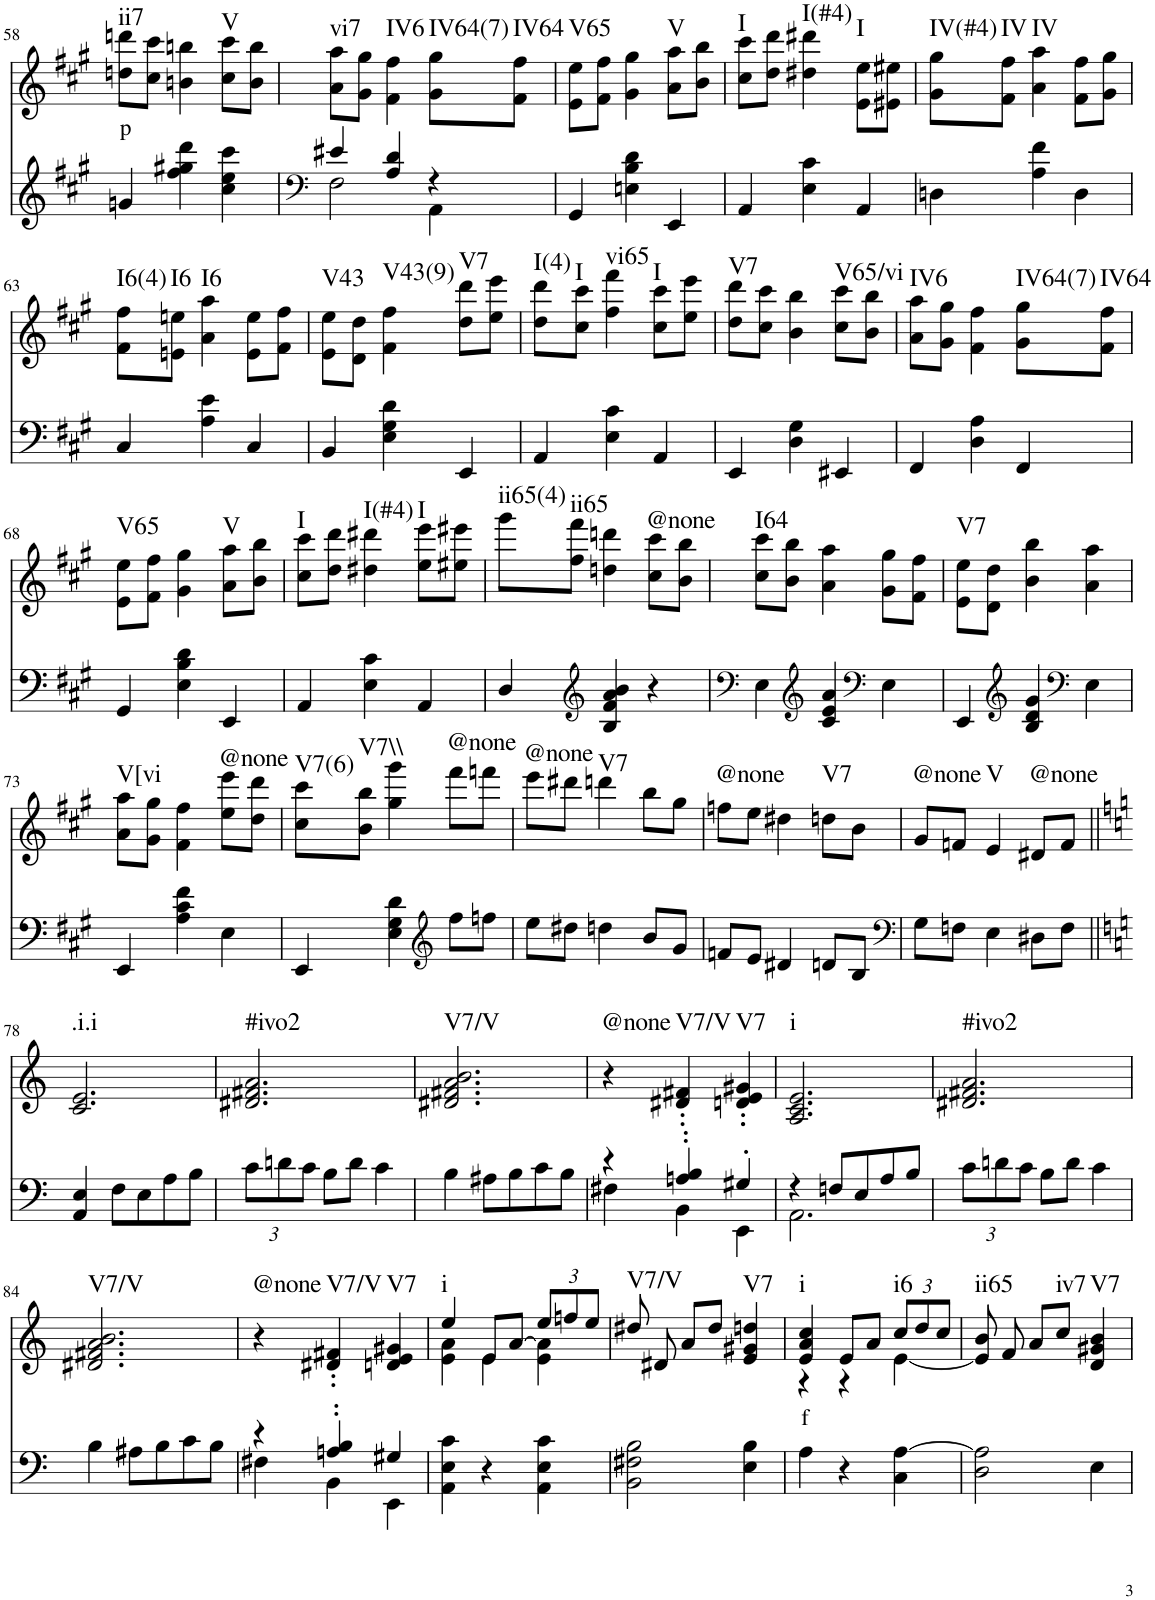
**kern	**kern	**text	**harte
*part2	*part1	*part1	*part1
*staff2	*staff1	*staff1	*
*I"Piano	*I"Piano	*	*
*I'Pno	*I'Pno	*	*
!!LO:PB:g=z
*clefG2	*clefG2	*	*
*k[f#c#g#]	*k[f#c#g#]	*	*
*M3/4	*M3/4	*	*
=58	=58	=58	=58
!	!	!LO:LY:b	!LO:H:kt=ii7
4gn/	8ddn\ 8dddn\L	p	N
.	8cc#\ 8ccc#\J	.	.
4ff#\ 4gg#X\ 4ddd\	4bn\ 4bbn\	.	.
!	!	!	!LO:H:kt=V
4cc#\ 4ee\ 4ccc#\	8cc#\ 8ccc#\L	.	N
.	8b\ 8bb\J	.	.
=59	=59	=59	=59
*clefF4	*	*	*
*^	*	*	*
!	!	!	!	!LO:H:kt=vi7
4e#X/	2F#\	8a\ 8aa\L	.	N
.	.	8g#\ 8gg#\J	.	.
!	!	!	!	!LO:H:kt=IV6
4A/ 4d/	.	4f#\ 4ff#\	.	N
!	!	!	!	!LO:H:kt=IV64(7)
4r	4AA\	8g#\ 8gg#\L	.	N
!	!	!	!	!LO:H:kt=IV64
.	.	8f#\ 8ff#\J	.	N
*v	*v	*	*	*
=60	=60	=60	=60
!	!	!	!LO:H:kt=V65
4GG#/	8e\ 8ee\L	.	N
.	8f#\ 8ff#\J	.	.
4En\ 4B\ 4d\	4g#\ 4gg#\	.	.
!	!	!	!LO:H:kt=V
4EE/	8a\ 8aa\L	.	N
.	8b\ 8bb\J	.	.
=61	=61	=61	=61
!	!	!	!LO:H:kt=I
4AA/	8cc#\ 8ccc#\L	.	N
.	8dd\ 8ddd\J	.	.
!	!	!	!LO:H:kt=I(#4)
4E\ 4c#\	4dd#X\ 4ddd#X\	.	N
!	!	!	!LO:H:kt=I
4AA/	8e\ 8ee\L	.	N
.	8e#X\ 8ee#X\J	.	.
=62	=62	=62	=62
!	!	!	!LO:H:kt=IV(#4)
4Dn\	8g#\ 8gg#\L	.	N
!	!	!	!LO:H:kt=IV
.	8f#\ 8ff#\J	.	N
!	!	!	!LO:H:kt=IV
4A\ 4f#\	4a\ 4aa\	.	N
4D\	8f#\ 8ff#\L	.	.
.	8g#\ 8gg#\J	.	.
!!LO:LB:g=z
=63	=63	=63	=63
!	!	!	!LO:H:kt=I6(4)
4C#/	8f#\ 8ff#\L	.	N
!	!	!	!LO:H:kt=I6
.	8en\ 8een\J	.	N
!	!	!	!LO:H:kt=I6
4A\ 4e\	4a\ 4aa\	.	N
4C#/	8e\ 8ee\L	.	.
.	8f#\ 8ff#\J	.	.
=64	=64	=64	=64
!	!	!	!LO:H:kt=V43
4BB/	8e\ 8ee\L	.	N
.	8d\ 8dd\J	.	.
!	!	!	!LO:H:kt=V43(9)
4E\ 4G#\ 4d\	4f#\ 4ff#\	.	N
!	!	!	!LO:H:kt=V7
4EE/	8dd\ 8ddd\L	.	N
.	8ee\ 8eee\J	.	.
=65	=65	=65	=65
!	!	!	!LO:H:kt=I(4)
4AA/	8dd\ 8ddd\L	.	N
!	!	!	!LO:H:kt=I
.	8cc#\ 8ccc#\J	.	N
!	!	!	!LO:H:kt=vi65
4E\ 4c#\	4ff#\ 4fff#\	.	N
!	!	!	!LO:H:kt=I
4AA/	8cc#\ 8ccc#\L	.	N
.	8ee\ 8eee\J	.	.
=66	=66	=66	=66
!	!	!	!LO:H:kt=V7
4EE/	8dd\ 8ddd\L	.	N
.	8cc#\ 8ccc#\J	.	.
4D\ 4G#\	4b\ 4bb\	.	.
!	!	!	!LO:H:kt=V65/vi
4EE#X/	8cc#\ 8ccc#\L	.	N
.	8b\ 8bb\J	.	.
=67	=67	=67	=67
!	!	!	!LO:H:kt=IV6
4FF#/	8a\ 8aa\L	.	N
.	8g#\ 8gg#\J	.	.
4D\ 4A\	4f#\ 4ff#\	.	.
!	!	!	!LO:H:kt=IV64(7)
4FF#/	8g#\ 8gg#\L	.	N
!	!	!	!LO:H:kt=IV64
.	8f#\ 8ff#\J	.	N
!!LO:LB:g=z
=68	=68	=68	=68
!	!	!	!LO:H:kt=V65
4GG#/	8e\ 8ee\L	.	N
.	8f#\ 8ff#\J	.	.
4E\ 4B\ 4d\	4g#\ 4gg#\	.	.
!	!	!	!LO:H:kt=V
4EE/	8a\ 8aa\L	.	N
.	8b\ 8bb\J	.	.
=69	=69	=69	=69
!	!	!	!LO:H:kt=I
4AA/	8cc#\ 8ccc#\L	.	N
.	8dd\ 8ddd\J	.	.
!	!	!	!LO:H:kt=I(#4)
4E\ 4c#\	4dd#X\ 4ddd#X\	.	N
!	!	!	!LO:H:kt=I
4AA/	8ee\ 8eee\L	.	N
.	8ee#X\ 8eee#X\J	.	.
=70	=70	=70	=70
!	!	!	!LO:H:kt=ii65(4)
4D/	8ggg#\L	.	N
!	!	!	!LO:H:kt=ii65
.	8ff#\ 8fff#\J	.	N
*clefG2	*	*	*
4B/ 4f#/ 4a/ 4b/	4ddn\ 4dddn\	.	.
!	!	!	!LO:H:kt=@none
4r	8cc#\ 8ccc#\L	.	N
.	8b\ 8bb\J	.	.
=71	=71	=71	=71
*clefF4	*	*	*
!	!	!	!LO:H:kt=I64
4E\	8cc#\ 8ccc#\L	.	N
.	8b\ 8bb\J	.	.
*clefG2	*	*	*
4c#/ 4e/ 4a/	4a\ 4aa\	.	.
*clefF4	*	*	*
4E\	8g#\ 8gg#\L	.	.
.	8f#\ 8ff#\J	.	.
=72	=72	=72	=72
!	!	!	!LO:H:kt=V7
4EE/	8e\ 8ee\L	.	N
.	8d\ 8dd\J	.	.
*clefG2	*	*	*
4B/ 4d/ 4g#/	4b\ 4bb\	.	.
*clefF4	*	*	*
4E\	4a\ 4aa\	.	.
!!LO:LB:g=z
=73	=73	=73	=73
!	!	!	!LO:H:kt=V[vi
4EE/	8a\ 8aa\L	.	N
.	8g#\ 8gg#\J	.	.
4A\ 4c#\ 4f#\	4f#\ 4ff#\	.	.
!	!	!	!LO:H:kt=@none
4E\	8ee\ 8eee\L	.	N
.	8dd\ 8ddd\J	.	.
=74	=74	=74	=74
!	!	!	!LO:H:kt=V7(6)
4EE/	8cc#\ 8ccc#\L	.	N
!	!	!	!LO:H:kt=V7\\
.	8b\ 8bb\J	.	N
4E\ 4G#\ 4d\	4gg#\ 4ggg#\	.	.
*clefG2	*	*	*
!	!	!	!LO:H:kt=@none
8ff#\L	8fff#\L	.	N
8ffn\J	8fffn\J	.	.
=75	=75	=75	=75
!	!	!	!LO:H:kt=@none
8ee\L	8eee\L	.	N
8dd#X\J	8ddd#X\J	.	.
!	!	!	!LO:H:kt=V7
4ddn\	4dddn\	.	N
8b/L	8bb\L	.	.
8g#/J	8gg#\J	.	.
=76	=76	=76	=76
!	!	!	!LO:H:kt=@none
8fn/L	8ffn\L	.	N
8e/J	8ee\J	.	.
4d#X/	4dd#X\	.	.
!	!	!	!LO:H:kt=V7
8dn/L	8ddn\L	.	N
8B/J	8b\J	.	.
=77	=77	=77	=77
*clefF4	*	*	*
!	!	!	!LO:H:kt=@none
8G#\L	8g#/L	.	N
8Fn\J	8fn/J	.	.
!	!	!	!LO:H:kt=V
4E\	4e/	.	N
!	!	!	!LO:H:kt=@none
8D#X\L	8d#X/L	.	N
8F\J	8f/J	.	.
!!LO:LB:g=z
=78||	=78||	=78||	=78||
*k[]	*k[]	*	*
!	!	!	!LO:H:kt=.i.i
4AA/ 4E/	2.c/ 2.e/	.	N
8F\L	.	.	.
8E\	.	.	.
8A\	.	.	.
8B\J	.	.	.
=79	=79	=79	=79
*Xbrackettup	*	*	*
!	!	!	!LO:H:kt=#ivo2
12c\L	2.d#X/ 2.f#X/ 2.a/	.	N
12dn\	.	.	.
12c\J	.	.	.
8B\L	.	.	.
8d\J	.	.	.
4c\	.	.	.
=80	=80	=80	=80
!	!	!	!LO:H:kt=V7/V
4B\	2.d#X/ 2.f#X/ 2.a/ 2.b/	.	N
8A#X\L	.	.	.
8B\	.	.	.
8c\	.	.	.
8B\J	.	.	.
=81	=81	=81	=81
*^	*	*	*
!	!	!	!	!LO:H:kt=@none
4r	4F#X\	4r	.	N
!	!	!	!	!LO:H:kt=V7/V
4An/' 4B/'	4BB\	4d#X/' 4f#X/'	.	N
!	!	!	!	!LO:H:kt=V7
4G#X'/	4EE\	4dn/' 4e/' 4g#X/'	.	N
=82	=82	=82	=82	=82
!	!	!	!	!LO:H:kt=i
4r	2.AA\	2.A/ 2.c/ 2.e/	.	N
8Fn/L	.	.	.	.
8E/	.	.	.	.
8A/	.	.	.	.
8B/J	.	.	.	.
*v	*v	*	*	*
=83	=83	=83	=83
!	!	!	!LO:H:kt=#ivo2
12c\L	2.d#X/ 2.f#X/ 2.a/	.	N
12dn\	.	.	.
12c\J	.	.	.
8B\L	.	.	.
8d\J	.	.	.
4c\	.	.	.
!!LO:LB:g=z
=84	=84	=84	=84
!	!	!	!LO:H:kt=V7/V
4B\	2.d#X/ 2.f#X/ 2.a/ 2.b/	.	N
8A#X\L	.	.	.
8B\	.	.	.
8c\	.	.	.
8B\J	.	.	.
=85	=85	=85	=85
*^	*	*	*
!	!	!	!	!LO:H:kt=@none
4r	4F#X\	4r	.	N
!	!	!	!	!LO:H:kt=V7/V
4An/' 4B/'	4BB\	4d#X/' 4f#X/'	.	N
!	!	!	!	!LO:H:kt=V7
4G#X/	4EE\	4dn/ 4e/ 4g#X/	.	N
=86	=86	=86	=86	=86
*	*	*^	*	*
!	!	!	!	!	!LO:H:kt=i
*v	*v	*	*	*	*
4AA\ 4E\ 4c\	4ee/	4e\ 4a\	.	N
4r	8e/L	4e\	.	.
.	[8a/J	.	.	.
*	*Xbrackettup	*	*	*
4AA\ 4E\ 4c\	12ee/L	4e\ 4a\]	.	.
.	12ffn/	.	.	.
.	12ee/J	.	.	.
*	*v	*v	*	*
=87	=87	=87	=87
!	!	!	!LO:H:kt=V7/V
2BB\ 2F#X\ 2B\	8dd#X/	.	N
.	8d#X/	.	.
.	8a/L	.	.
.	8dd#/J	.	.
!	!	!	!LO:H:kt=V7
4E\ 4B\	4e/ 4g#X/ 4ddn/	.	N
=88	=88	=88	=88
*	*^	*	*
!	!	!	!LO:LY:b	!LO:H:kt=i
4A\	4e/ 4a/ 4cc/	4r	f	N
4r	8e/L	4r	.	.
.	8a/J	.	.	.
!	!	!	!	!LO:H:kt=i6
4C\ [4A\	12cc/L	[4e\	.	N
.	12dd/	.	.	.
.	12cc/J	.	.	.
*	*v	*v	*	*
=89	=89	=89	=89
!	!	!	!LO:H:kt=ii65
2D\ 2A\]	8e/] 8b/	.	N
.	8f/	.	.
.	8a/L	.	.
!	!	!	!LO:H:kt=iv7
.	8cc/J	.	N
!	!	!	!LO:H:kt=V7
4E\	4d/ 4g#X/ 4b/	.	N
=	=	=	=
*-	*-	*-	*-
